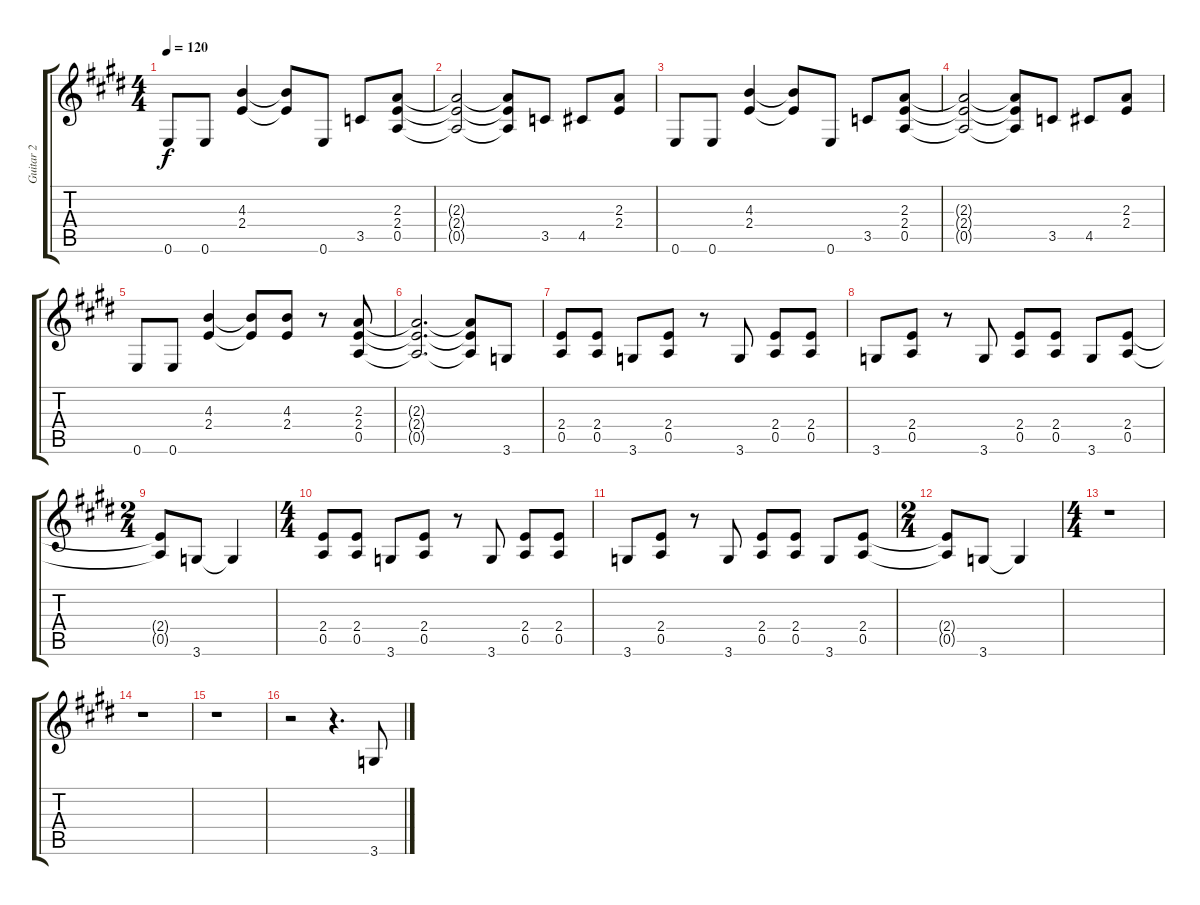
\track ("Guitar 2" "Guitar 2") {instrument overdrivenguitar}
\staff {score tabs}
\tuning (E4 B3 G3 D3 A2 E2) {hide}
\ts (4 4)
\tempo 120
\clef g2
\ks e
0.6.8{dy f} 0.6.8 (4.3 2.4).4 (4.3{t} 2.4{t}).8 0.6.8 3.5.8 (2.3 2.4 0.5).8 |
(2.3{t} 2.4{t} 0.5{t}).2 (2.3{t} 2.4{t} 0.5{t}).8 3.5.8 4.5.8 (2.3 2.4).8 |
0.6.8 0.6.8 (4.3 2.4).4 (4.3{t} 2.4{t}).8 0.6.8 3.5.8 (2.3 2.4 0.5).8 |
(2.3{t} 2.4{t} 0.5{t}).2 (2.3{t} 2.4{t} 0.5{t}).8 3.5.8 4.5.8 (2.3 2.4).8 |
0.6.8 0.6.8 (4.3 2.4).4 (4.3{t} 2.4{t}).8 (4.3 2.4).8 r.8 (2.3 2.4 0.5).8 |
(2.3{t} 2.4{t} 0.5{t}).2{d} (2.3{t} 2.4{t} 0.5{t}).8 3.6.8 |
(2.4 0.5).8 (2.4 0.5).8 3.6.8 (2.4 0.5).8 r.8 3.6.8 (2.4 0.5).8 (2.4 0.5).8 |
3.6.8 (2.4 0.5).8 r.8 3.6.8 (2.4 0.5).8 (2.4 0.5).8 3.6.8 (2.4 0.5).8 |
\ts (2 4)
(2.4{t} 0.5{t}).8 3.6.8 3.6{t}.4 |
\ts (4 4)
(2.4 0.5).8 (2.4 0.5).8 3.6.8 (2.4 0.5).8 r.8 3.6.8 (2.4 0.5).8 (2.4 0.5).8 |
3.6.8 (2.4 0.5).8 r.8 3.6.8 (2.4 0.5).8 (2.4 0.5).8 3.6.8 (2.4 0.5).8 |
\ts (2 4)
(2.4{t} 0.5{t}).8 3.6.8 3.6{t}.4 |
\ts (4 4)
r.1 |
r.1 |
r.1 |
r.2 r.4{d} 3.6.8
